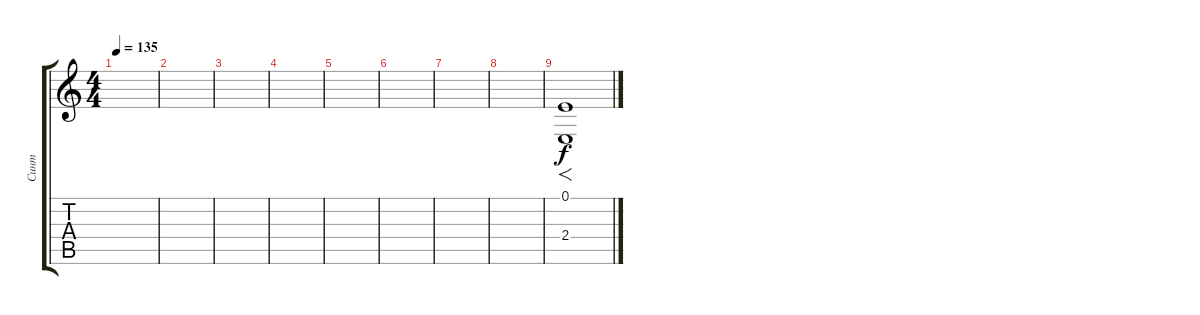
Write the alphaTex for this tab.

\track ("Синт" "Синт") {instrument stringensemble1}
\staff {score tabs}
\tuning (E4 B3 G3 D3 A2 E2) {hide}
\ts (4 4)
\tempo 135
\clef g2
\ks c
|
|
|
|
|
|
|
|
(0.1 2.4).1{f}
